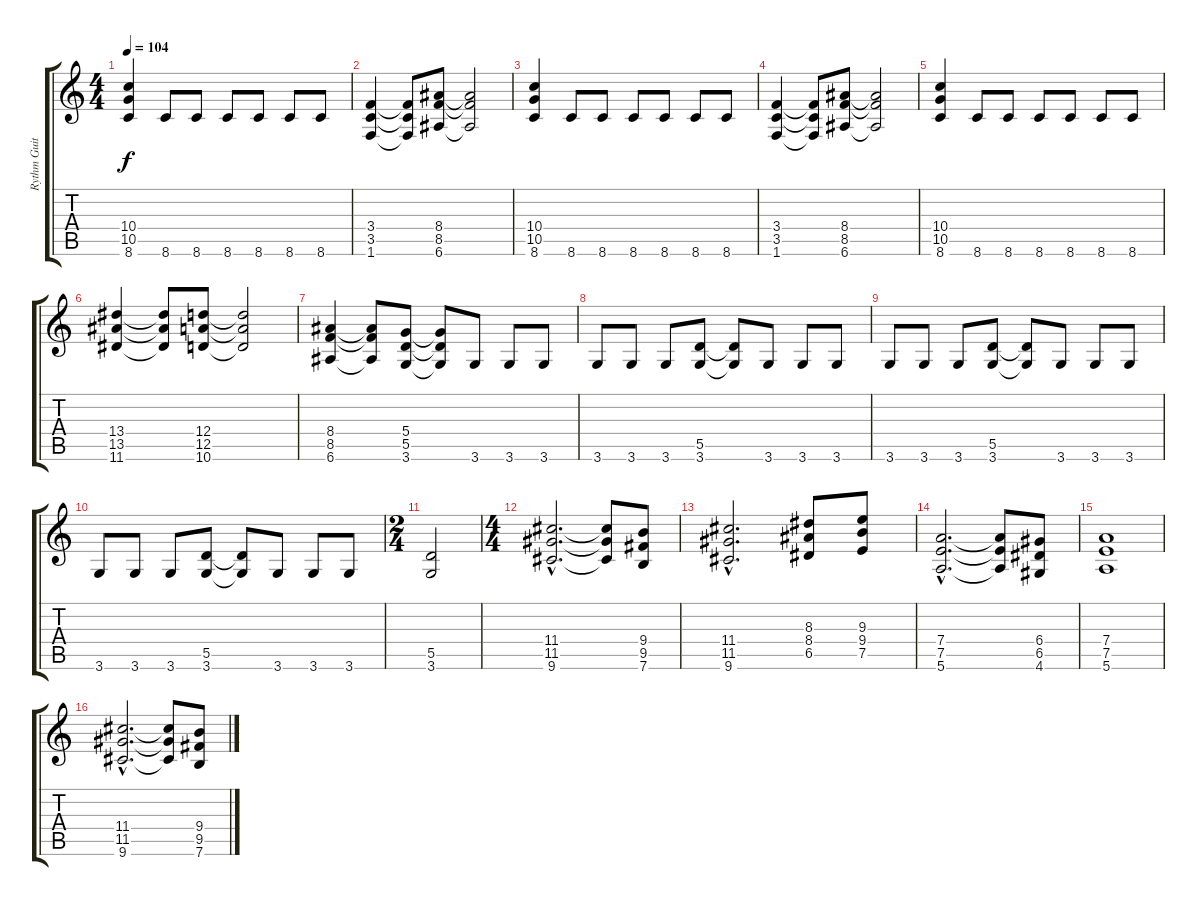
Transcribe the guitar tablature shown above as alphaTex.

\track ("Rythm Guitar" "Rythm Guit") {instrument distortionguitar}
\staff {score tabs}
\tuning (E4 B3 G3 D3 A2 E2) {hide}
\ts (4 4)
\tempo 104
\clef g2
\ks c
(10.4 10.5 8.6).4{dy f} 8.6.8 8.6.8 8.6.8 8.6.8 8.6.8 8.6.8 |
(3.4 3.5 1.6).4 (3.4{t} 3.5{t} 1.6{t}).8 (8.4 8.5 6.6).8 (8.4{t} 8.5{t} 6.6{t}).2 |
(10.4 10.5 8.6).4 8.6.8 8.6.8 8.6.8 8.6.8 8.6.8 8.6.8 |
(3.4 3.5 1.6).4 (3.4{t} 3.5{t} 1.6{t}).8 (8.4 8.5 6.6).8 (8.4{t} 8.5{t} 6.6{t}).2 |
(10.4 10.5 8.6).4 8.6.8 8.6.8 8.6.8 8.6.8 8.6.8 8.6.8 |
(13.4 13.5 11.6).4 (13.4{t} 13.5{t} 11.6{t}).8 (12.4 12.5 10.6).8 (12.4{t} 12.5{t} 10.6{t}).2 |
(8.4 8.5 6.6).4 (8.4{t} 8.5{t} 6.6{t}).8 (5.4 5.5 3.6).8 (5.4{t} 5.5{t} 3.6{t}).8 3.6.8 3.6.8 3.6.8 |
3.6.8 3.6.8 3.6.8 (5.5 3.6).8 (5.5{t} 3.6{t}).8 3.6.8 3.6.8 3.6.8 |
3.6.8 3.6.8 3.6.8 (5.5 3.6).8 (5.5{t} 3.6{t}).8 3.6.8 3.6.8 3.6.8 |
3.6.8 3.6.8 3.6.8 (5.5 3.6).8 (5.5{t} 3.6{t}).8 3.6.8 3.6.8 3.6.8 |
\ts (2 4)
(5.5 3.6).2 |
\ts (4 4)
(11.4{hac} 11.5{hac} 9.6{hac}).2{d} (11.4{t} 11.5{t} 9.6{t}).8 (9.4 9.5 7.6).8 |
(11.4{hac} 11.5{hac} 9.6{hac}).2{d} (8.3 8.4 6.5).8 (9.3 9.4 7.5).8 |
(7.4{hac} 7.5{hac} 5.6{hac}).2{d} (7.4{t} 7.5{t} 5.6{t}).8 (6.4 6.5 4.6).8 |
(7.4 7.5 5.6).1 |
(11.4{hac} 11.5{hac} 9.6{hac}).2{d} (11.4{t} 11.5{t} 9.6{t}).8 (9.4 9.5 7.6).8
